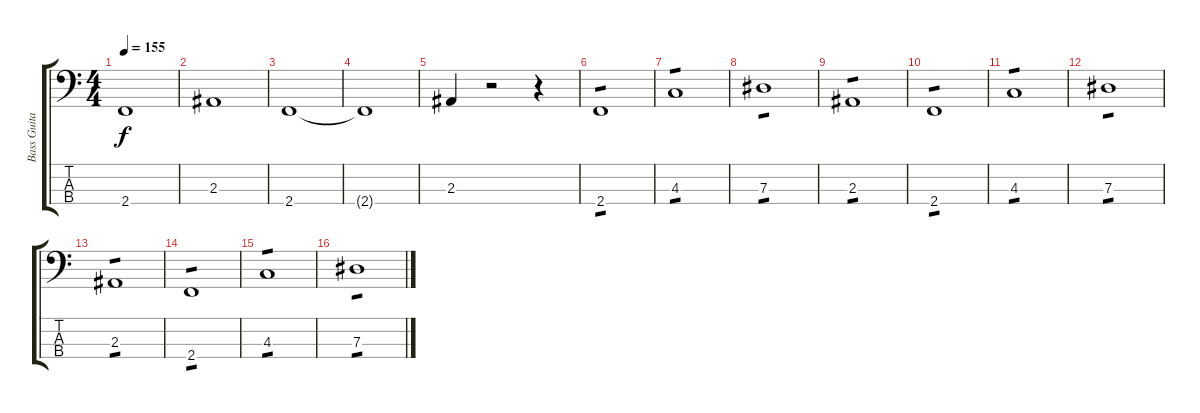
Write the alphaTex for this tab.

\track ("Bass Guitar (Andy Clemmensen)" "Bass Guita") {instrument electricbassfinger}
\staff {score tabs}
\tuning (Gb2 Db2 Ab1 Eb1) {hide}
\ts (4 4)
\tempo 155
\clef f4
\ks c
2.4.1{dy f} |
2.3{t}.1 |
2.4.1 |
2.4{t}.1 |
2.3.4 r.2 r.4 |
2.4.1{tp 1} |
4.3.1{tp 1} |
7.3.1{tp 1} |
2.3.1{tp 1} |
2.4.1{tp 1} |
4.3.1{tp 1} |
7.3.1{tp 1} |
2.3.1{tp 1} |
2.4.1{tp 1} |
4.3.1{tp 1} |
7.3.1{tp 1}
